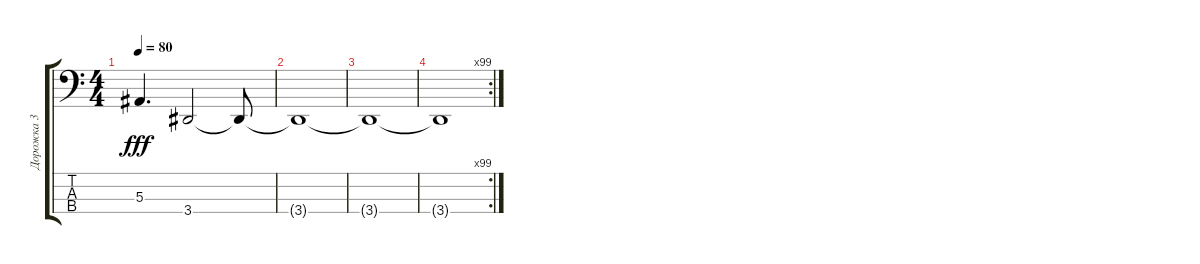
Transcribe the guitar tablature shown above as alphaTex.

\track ("Дорожка 3" "Дорожка 3") {instrument electricbassfinger}
\staff {score tabs}
\tuning (Eb2 Bb1 F1 C1) {hide}
\ts (4 4)
\tempo 80
\clef f4
\ks c
5.3.4{d dy fff} 3.4.2 3.4{t}.8 |
3.4{t}.1 |
3.4{t}.1 |
\rc 99
3.4{t}.1
